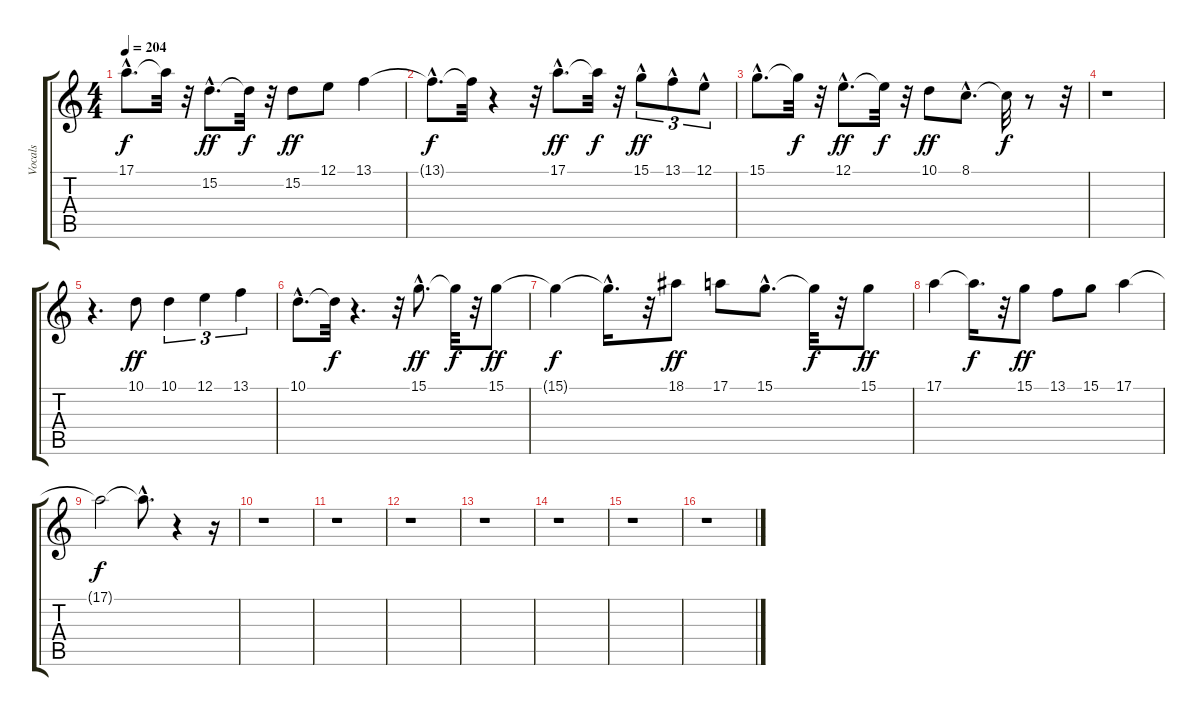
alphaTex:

\track ("Vocals" "Vocals") {instrument synthvoice}
\staff {score tabs}
\tuning (E4 B3 G3 D3 A2 E2) {hide}
\ts (4 4)
\tempo 204
\clef g2
\ks c
17.1{hac t}.8{d dy f} 17.1{t}.32 r.32 15.2{hac}.8{d dy ff} 15.2{t}.32{dy f} r.32 15.2.8{dy ff} 12.1.8 13.1.4 |
13.1{hac t}.8{d dy f} 13.1{t}.32 r.4 r.32 17.1{hac}.8{d dy ff} 17.1{t}.32{dy f} r.32 15.1{hac}.8{tu (3 2) dy ff} 13.1{hac}.8{tu (3 2)} 12.1{hac}.8{tu (3 2)} |
15.1{hac}.8{d} 15.1{t}.32{dy f} r.32 12.1{hac}.8{d dy ff} 12.1{t}.32{dy f} r.32 10.1.8{dy ff} 8.1{hac}.8{d} 8.1{t}.32{dy f} r.8 r.32 |
r.1 |
r.4{d} 10.1.8{dy ff} 10.1.4{tu (3 2)} 12.1.4{tu (3 2)} 13.1.4{tu (3 2)} |
10.1{hac}.8{d} 10.1{t}.32{dy f} r.4{d} r.32 15.1{hac}.8{d dy ff} 15.1{t}.32{dy f} r.32 15.1.8{dy ff} |
15.1{t}.4{dy f} 15.1{hac t}.16{d} r.32 18.1.8{dy ff} 17.1.8 15.1{hac}.8{d} 15.1{t}.32{dy f} r.32 15.1.8{dy ff} |
17.1.4 17.1{t}.16{d dy f} r.32 15.1.8{dy ff} 13.1.8 15.1.8 17.1.4 |
17.1{t}.2{dy f} 17.1{hac t}.8{d} r.4 r.16 |
r.1 |
r.1 |
r.1 |
r.1 |
r.1 |
r.1 |
r.1
